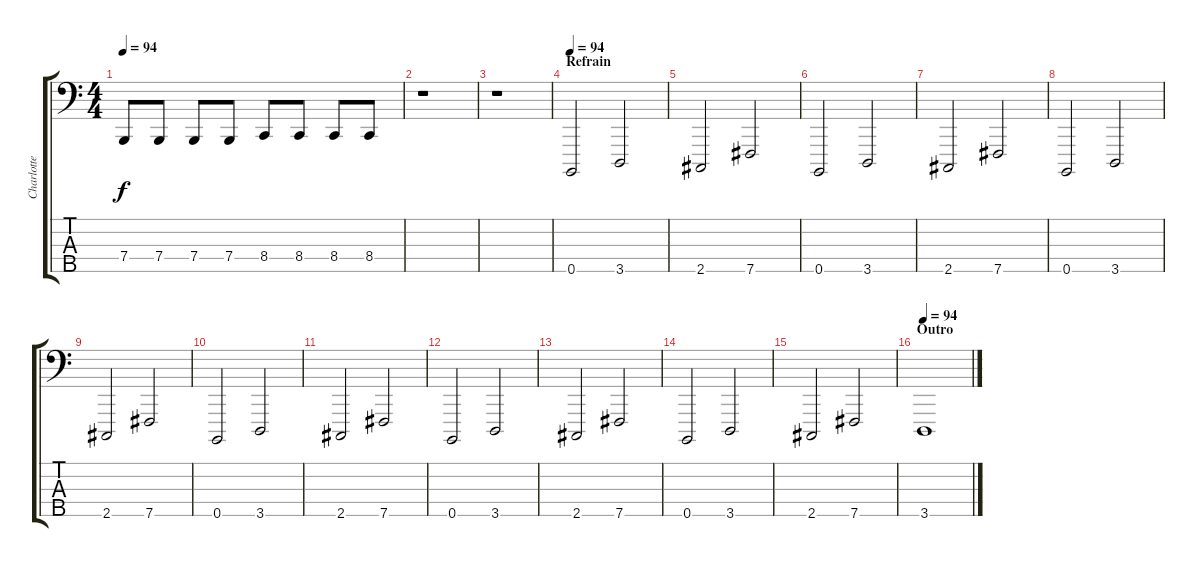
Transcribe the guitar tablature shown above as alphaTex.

\track ("Charlotte - Basse" "Charlotte ") {instrument lead8bassandlead}
\staff {score tabs}
\tuning (G2 D2 A1 E1 B0) {hide}
\ts (4 4)
\tempo 94
\clef f4
\ks c
7.4.8{dy f} 7.4.8 7.4.8 7.4.8 8.4.8 8.4.8 8.4.8 8.4.8 |
\section ("" "")
r.1 |
r.1 |
\section ("" "Refrain")
\tempo 94
0.5.2{volume 12 balance 8 instrument lead8bassandlead} 3.5.2 |
2.5.2 7.5.2 |
0.5.2 3.5.2 |
2.5.2 7.5.2 |
0.5.2 3.5.2 |
2.5.2 7.5.2 |
0.5.2 3.5.2 |
2.5.2 7.5.2 |
\section ("" "")
0.5.2 3.5.2 |
2.5.2 7.5.2 |
0.5.2 3.5.2 |
2.5.2 7.5.2 |
\section ("" "Outro")
\tempo 94
3.5.1{volume 12 balance 8 instrument lead8bassandlead}
